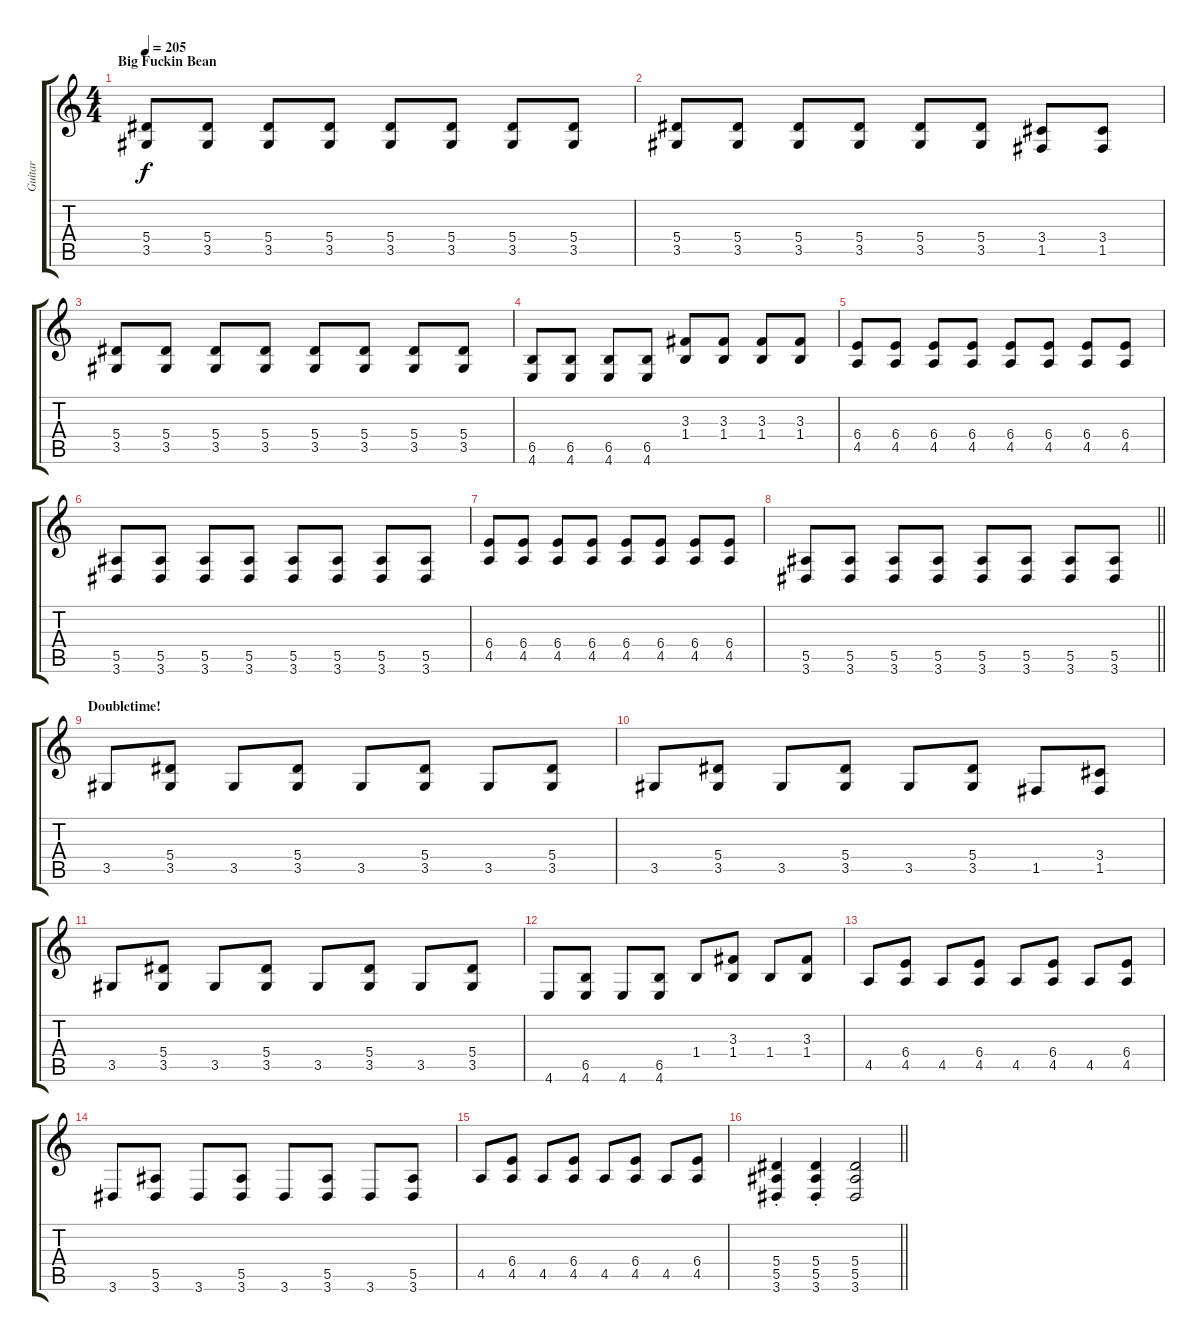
\track ("Guitar" "Guitar") {instrument distortionguitar}
\staff {score tabs}
\tuning (C4 G3 Eb3 Bb2 F2 C2) {hide}
\ts (4 4)
\section ("" "Big Fuckin Bean")
\tempo 205
\clef g2
\ks c
(5.4 3.5).8{dy f} (5.4 3.5).8 (5.4 3.5).8 (5.4 3.5).8 (5.4 3.5).8 (5.4 3.5).8 (5.4 3.5).8 (5.4 3.5).8 |
(5.4 3.5).8 (5.4 3.5).8 (5.4 3.5).8 (5.4 3.5).8 (5.4 3.5).8 (5.4 3.5).8 (3.4 1.5).8 (3.4 1.5).8 |
(5.4 3.5).8 (5.4 3.5).8 (5.4 3.5).8 (5.4 3.5).8 (5.4 3.5).8 (5.4 3.5).8 (5.4 3.5).8 (5.4 3.5).8 |
(6.5 4.6).8 (6.5 4.6).8 (6.5 4.6).8 (6.5 4.6).8 (3.3 1.4).8 (3.3 1.4).8 (3.3 1.4).8 (3.3 1.4).8 |
(6.4 4.5).8 (6.4 4.5).8 (6.4 4.5).8 (6.4 4.5).8 (6.4 4.5).8 (6.4 4.5).8 (6.4 4.5).8 (6.4 4.5).8 |
(5.5 3.6).8 (5.5 3.6).8 (5.5 3.6).8 (5.5 3.6).8 (5.5 3.6).8 (5.5 3.6).8 (5.5 3.6).8 (5.5 3.6).8 |
(6.4 4.5).8 (6.4 4.5).8 (6.4 4.5).8 (6.4 4.5).8 (6.4 4.5).8 (6.4 4.5).8 (6.4 4.5).8 (6.4 4.5).8 |
\barLineRight lightlight
(5.5 3.6).8 (5.5 3.6).8 (5.5 3.6).8 (5.5 3.6).8 (5.5 3.6).8 (5.5 3.6).8 (5.5 3.6).8 (5.5 3.6).8 |
\section ("" "Doubletime!")
3.5.8 (5.4 3.5).8 3.5.8 (5.4 3.5).8 3.5.8 (5.4 3.5).8 3.5.8 (5.4 3.5).8 |
3.5.8 (5.4 3.5).8 3.5.8 (5.4 3.5).8 3.5.8 (5.4 3.5).8 1.5.8 (3.4 1.5).8 |
3.5.8 (5.4 3.5).8 3.5.8 (5.4 3.5).8 3.5.8 (5.4 3.5).8 3.5.8 (5.4 3.5).8 |
4.6.8 (6.5 4.6).8 4.6.8 (6.5 4.6).8 1.4.8 (3.3 1.4).8 1.4.8 (3.3 1.4).8 |
4.5.8 (6.4 4.5).8 4.5.8 (6.4 4.5).8 4.5.8 (6.4 4.5).8 4.5.8 (6.4 4.5).8 |
3.6.8 (5.5 3.6).8 3.6.8 (5.5 3.6).8 3.6.8 (5.5 3.6).8 3.6.8 (5.5 3.6).8 |
4.5.8 (6.4 4.5).8 4.5.8 (6.4 4.5).8 4.5.8 (6.4 4.5).8 4.5.8 (6.4 4.5).8 |
\barLineRight lightlight
(5.4{st} 5.5{st} 3.6{st}).4 (5.4{st} 5.5{st} 3.6{st}).4 (5.4 5.5 3.6).2
